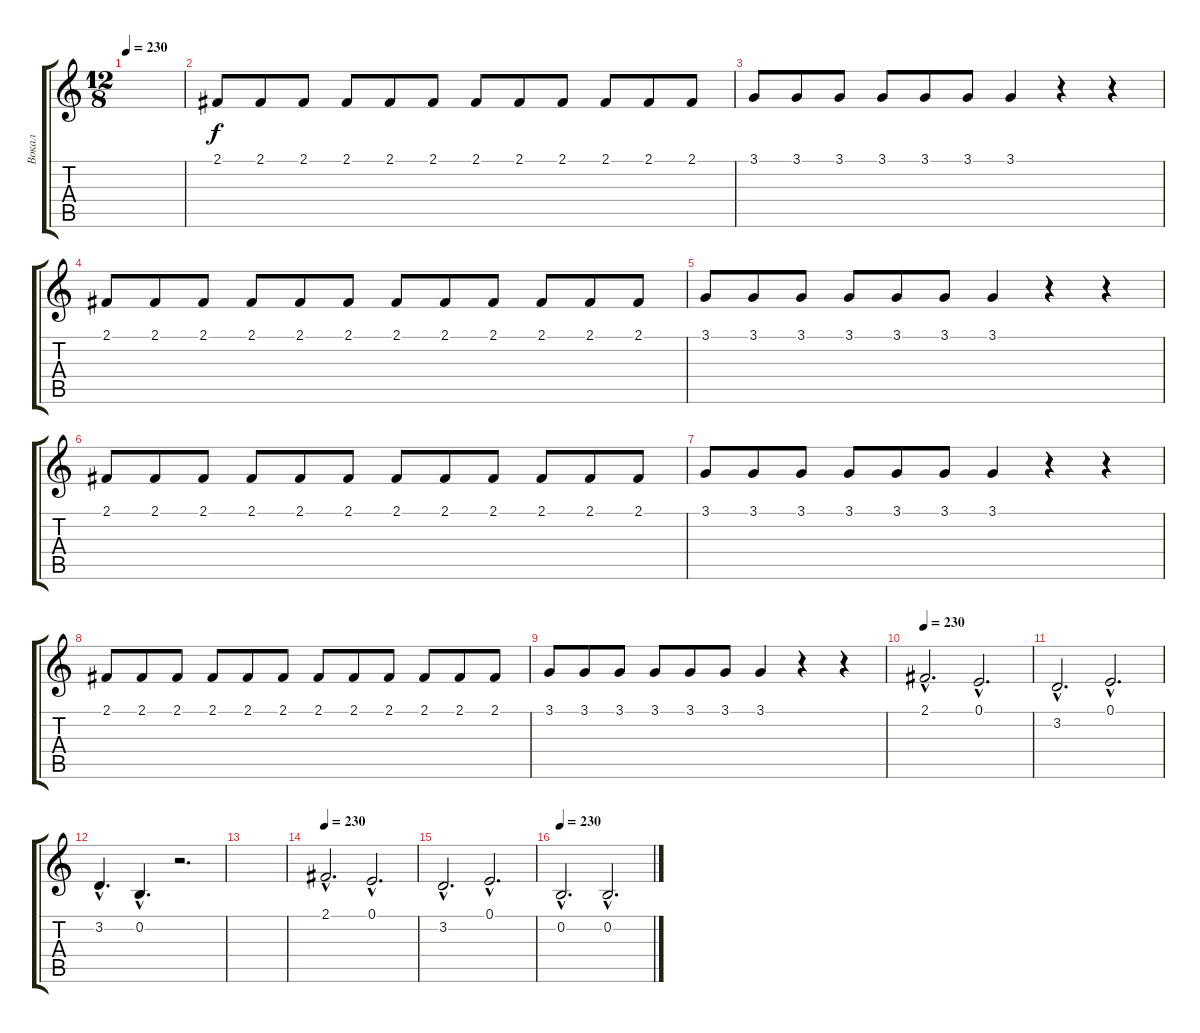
\track ("Вокал" "Вокал") {instrument tenorsax}
\staff {score tabs}
\tuning (E4 B3 G3 D3 A2 E2) {hide}
\ts (12 8)
\tempo 230
\clef g2
\ks c
|
2.1.8 2.1.8 2.1.8 2.1.8 2.1.8 2.1.8 2.1.8 2.1.8 2.1.8 2.1.8 2.1.8 2.1.8 |
3.1.8 3.1.8 3.1.8 3.1.8 3.1.8 3.1.8 3.1.4 r.4 r.4 |
2.1.8 2.1.8 2.1.8 2.1.8 2.1.8 2.1.8 2.1.8 2.1.8 2.1.8 2.1.8 2.1.8 2.1.8 |
3.1.8 3.1.8 3.1.8 3.1.8 3.1.8 3.1.8 3.1.4 r.4 r.4 |
2.1.8 2.1.8 2.1.8 2.1.8 2.1.8 2.1.8 2.1.8 2.1.8 2.1.8 2.1.8 2.1.8 2.1.8 |
3.1.8 3.1.8 3.1.8 3.1.8 3.1.8 3.1.8 3.1.4 r.4 r.4 |
2.1.8 2.1.8 2.1.8 2.1.8 2.1.8 2.1.8 2.1.8 2.1.8 2.1.8 2.1.8 2.1.8 2.1.8 |
3.1.8 3.1.8 3.1.8 3.1.8 3.1.8 3.1.8 3.1.4 r.4 r.4 |
\tempo 230
2.1{hac}.2{d} 0.1{hac}.2{d} |
3.2{hac}.2{d} 0.1{hac}.2{d} |
3.2{hac}.4{d} 0.2{hac}.4{d} r.2{d} |
|
\tempo 230
2.1{hac}.2{d} 0.1{hac}.2{d} |
3.2{hac}.2{d} 0.1{hac}.2{d} |
\tempo 230
0.2{hac}.2{d} 0.2{hac}.2{d}
